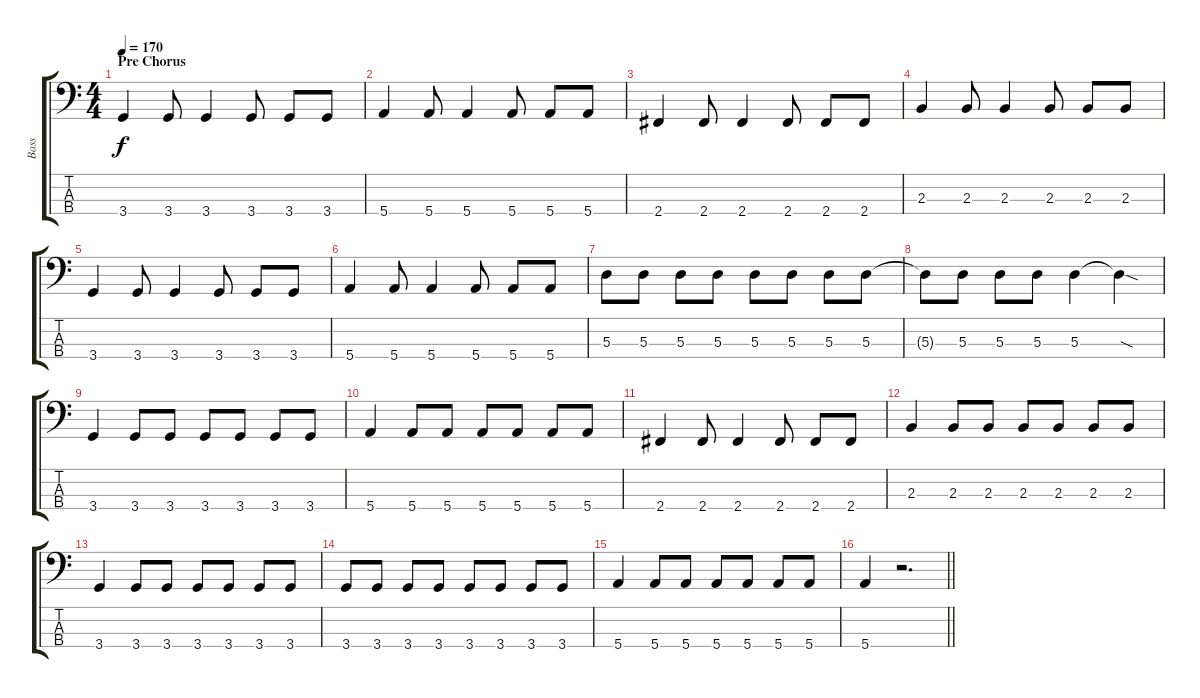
\track ("Bass" "Bass") {instrument electricbassfinger}
\staff {score tabs}
\tuning (G2 D2 A1 E1) {hide}
\ts (4 4)
\section ("" "Pre Chorus")
\tempo 170
\clef f4
\ks c
3.4.4{dy f} 3.4.8 3.4.4 3.4.8 3.4.8 3.4.8 |
5.4.4 5.4.8 5.4.4 5.4.8 5.4.8 5.4.8 |
2.4.4 2.4.8 2.4.4 2.4.8 2.4.8 2.4.8 |
2.3.4 2.3.8 2.3.4 2.3.8 2.3.8 2.3.8 |
3.4.4 3.4.8 3.4.4 3.4.8 3.4.8 3.4.8 |
5.4.4 5.4.8 5.4.4 5.4.8 5.4.8 5.4.8 |
5.3.8 5.3.8 5.3.8 5.3.8 5.3.8 5.3.8 5.3.8 5.3.8 |
5.3{t}.8 5.3.8 5.3.8 5.3.8 5.3.4 5.3{sod t}.4 |
3.4.4 3.4.8 3.4.8 3.4.8 3.4.8 3.4.8 3.4.8 |
5.4.4 5.4.8 5.4.8 5.4.8 5.4.8 5.4.8 5.4.8 |
2.4.4 2.4.8 2.4.4 2.4.8 2.4.8 2.4.8 |
2.3.4 2.3.8 2.3.8 2.3.8 2.3.8 2.3.8 2.3.8 |
3.4.4 3.4.8 3.4.8 3.4.8 3.4.8 3.4.8 3.4.8 |
3.4.8 3.4.8 3.4.8 3.4.8 3.4.8 3.4.8 3.4.8 3.4.8 |
5.4.4 5.4.8 5.4.8 5.4.8 5.4.8 5.4.8 5.4.8 |
\barLineRight lightlight
5.4.4 r.2{d}
